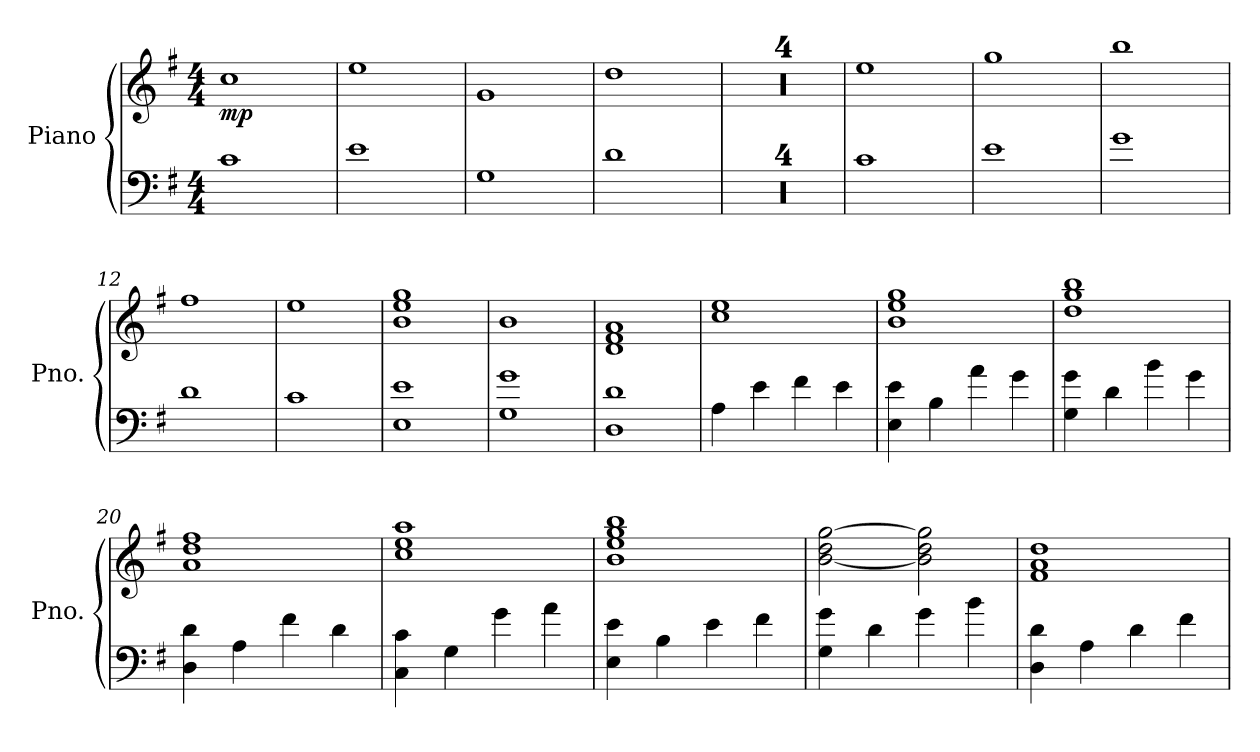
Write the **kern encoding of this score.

**kern	**kern	**dynam
*part1	*part1	*part1
*staff2	*staff1	*staff1/2
*I"Piano	*	*
*I'Pno.	*	*
*clefF4	*clefG2	*
*k[f#]	*k[f#]	*
*M4/4	*M4/4	*
*MM55	*MM55	*
=1	=1	=1
!	!	!LO:DY:b
1c	1cc	mp
=2	=2	=2
1e	1ee	.
=3	=3	=3
1G	1g	.
=4	=4	=4
1d	1dd	.
=5	=5	=5
1r	1r	.
=6	=6	=6
1r	1r	.
=7	=7	=7
1r	1r	.
=8	=8	=8
1r	1r	.
=9	=9	=9
1c	1ee	.
=10	=10	=10
1e	1gg	.
=11	=11	=11
1g	1bb	.
=12	=12	=12
1d	1ff#	.
=13	=13	=13
1c	1ee	.
=14	=14	=14
1E 1e	1b 1ee 1gg	.
=15	=15	=15
1G 1g	1b	.
=16	=16	=16
1D 1d	1d 1f# 1a	.
=17	=17	=17
!	!	!LO:DY:b
!	!	!LO:DY:n=1:b
4A\	1cc 1ee	mf mf
4e\	.	.
4f#\	.	.
4e\	.	.
!!LO:LB:g=z
=18	=18	=18
4E\ 4e\	1b 1ee 1gg	.
4B\	.	.
4a\	.	.
4g\	.	.
=19	=19	=19
4G\ 4g\	1dd 1gg 1bb	.
4d\	.	.
4b\	.	.
4g\	.	.
=20	=20	=20
4D\ 4d\	1a 1dd 1ff#	.
4A\	.	.
4f#\	.	.
4d\	.	.
=21	=21	=21
4C\ 4c\	1cc 1ee 1aa	.
4G\	.	.
4g\	.	.
4a\	.	.
=22	=22	=22
4E\ 4e\	1b 1ee 1gg 1bb	.
4B\	.	.
4e\	.	.
4f#\	.	.
=23	=23	=23
4G\ 4g\	[2b\ 2dd\ [2gg\	.
4d\	.	.
4g\	2b\] 2dd\ 2gg\]	.
4b\	.	.
=24	=24	=24
4D\ 4d\	1f# 1a 1dd	.
4A\	.	.
4d\	.	.
4f#\	.	.
=	=	=
*-	*-	*-
